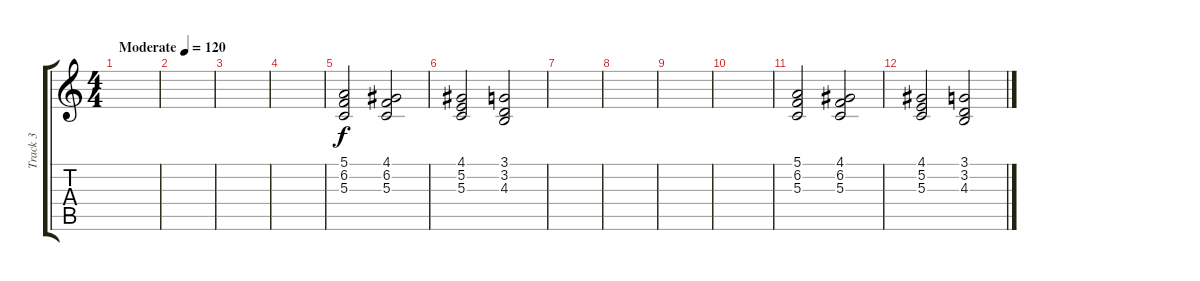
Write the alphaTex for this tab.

\track ("Track 3" "Track 3") {mute instrument acousticgrandpiano}
\staff {score tabs}
\tuning (E4 B3 G3 D3 A2 E2) {hide}
\ts (4 4)
\tempo (120 "Moderate")
\clef g2
\ks c
|
|
|
|
(5.1 6.2 5.3).2 (4.1 6.2 5.3).2 |
(4.1 5.2 5.3).2 (3.1 3.2 4.3).2 |
|
|
|
|
(5.1 6.2 5.3).2 (4.1 6.2 5.3).2 |
(4.1 5.2 5.3).2 (3.1 3.2 4.3).2
